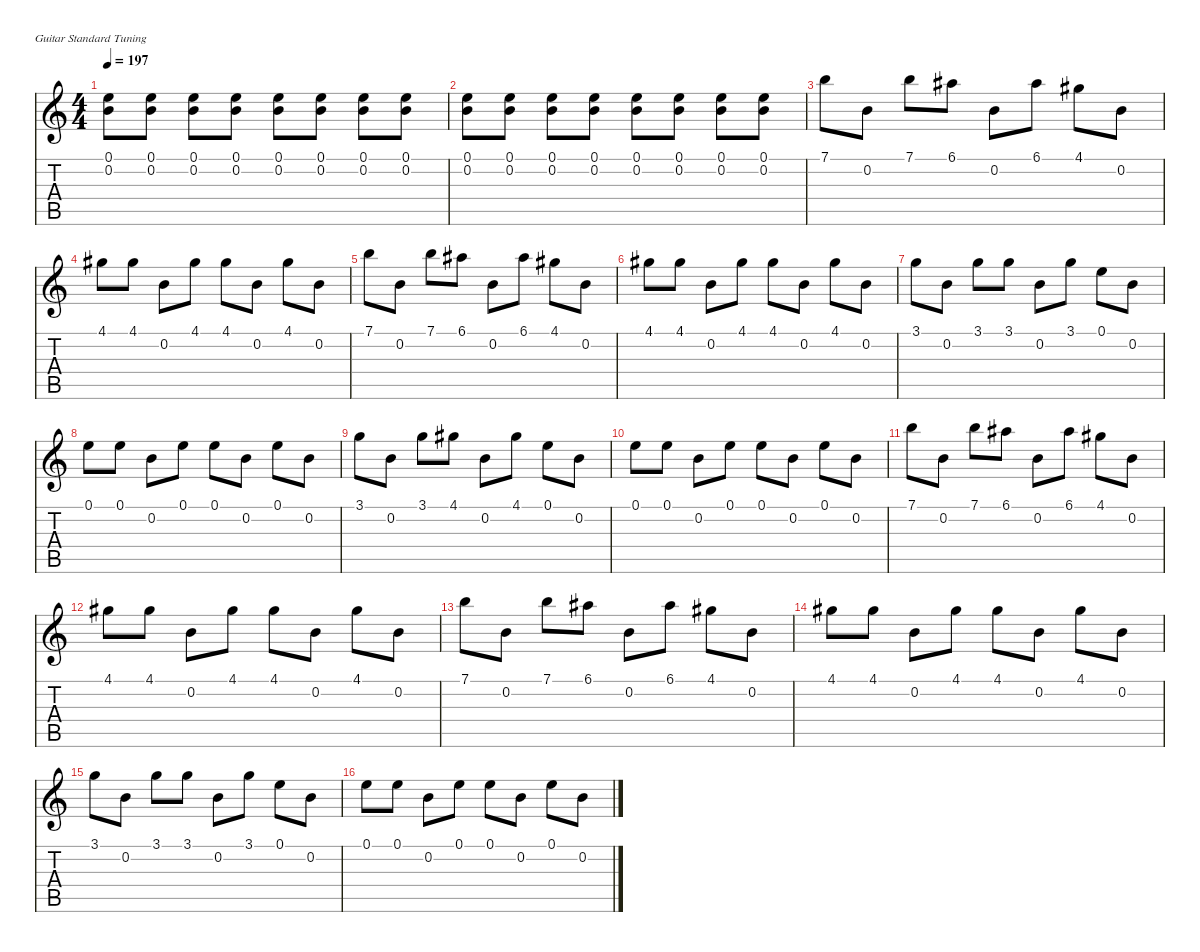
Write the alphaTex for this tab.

\defaultSystemsLayout 4
\hideDynamics
\bracketExtendMode nobrackets
\singleTrackTrackNamePolicy hidden
\multiTrackTrackNamePolicy hidden
\firstSystemTrackNameMode fullname
\firstSystemTrackNameOrientation horizontal
\otherSystemsTrackNameOrientation horizontal
\track ("Guitar 2" "s.guit.") {defaultSystemsLayout 8 instrument acousticguitarsteel}
\staff {score tabs}
\tuning (E4 B3 G3 D3 A2 E2)
\ts (4 4)
\tempo 197
\clef g2
\ks c
(0.1 0.2).8{dy f beam Down} (0.1 0.2).8{beam Down} (0.1 0.2).8{beam Down} (0.1 0.2).8{beam Down} (0.1 0.2).8{beam Down} (0.1 0.2).8{beam Down} (0.1 0.2).8{beam Down} (0.1 0.2).8{beam Down} |
(0.1 0.2).8{beam Down} (0.1 0.2).8{beam Down} (0.1 0.2).8{beam Down} (0.1 0.2).8{beam Down} (0.1 0.2).8{beam Down} (0.1 0.2).8{beam Down} (0.1 0.2).8{beam Down} (0.1 0.2).8{beam Down} |
7.1.8{beam Down} 0.2.8{beam Down} 7.1.8{beam Down} 6.1{acc #}.8{beam Down} 0.2.8{beam Down} 6.1{acc #}.8{beam Down} 4.1{acc #}.8{beam Down} 0.2.8{beam Down} |
4.1{acc #}.8{beam Down} 4.1{acc #}.8{beam Down} 0.2.8{beam Down} 4.1{acc #}.8{beam Down} 4.1{acc #}.8{beam Down} 0.2.8{beam Down} 4.1{acc #}.8{beam Down} 0.2.8{beam Down} |
7.1.8{beam Down} 0.2.8{beam Down} 7.1.8{beam Down} 6.1{acc #}.8{beam Down} 0.2.8{beam Down} 6.1{acc #}.8{beam Down} 4.1{acc #}.8{beam Down} 0.2.8{beam Down} |
4.1{acc #}.8{beam Down} 4.1{acc #}.8{beam Down} 0.2.8{beam Down} 4.1{acc #}.8{beam Down} 4.1{acc #}.8{beam Down} 0.2.8{beam Down} 4.1{acc #}.8{beam Down} 0.2.8{beam Down} |
3.1.8{beam Down} 0.2.8{beam Down} 3.1.8{beam Down} 3.1.8{beam Down} 0.2.8{beam Down} 3.1.8{beam Down} 0.1.8{beam Down} 0.2.8{beam Down} |
0.1.8{beam Down} 0.1.8{beam Down} 0.2.8{beam Down} 0.1.8{beam Down} 0.1.8{beam Down} 0.2.8{beam Down} 0.1.8{beam Down} 0.2.8{beam Down} |
3.1.8{beam Down} 0.2.8{beam Down} 3.1.8{beam Down} 4.1{acc #}.8{beam Down} 0.2.8{beam Down} 4.1{acc #}.8{beam Down} 0.1.8{beam Down} 0.2.8{beam Down} |
0.1.8{beam Down} 0.1.8{beam Down} 0.2.8{beam Down} 0.1.8{beam Down} 0.1.8{beam Down} 0.2.8{beam Down} 0.1.8{beam Down} 0.2.8{beam Down} |
7.1.8{beam Down} 0.2.8{beam Down} 7.1.8{beam Down} 6.1{acc #}.8{beam Down} 0.2.8{beam Down} 6.1{acc #}.8{beam Down} 4.1{acc #}.8{beam Down} 0.2.8{beam Down} |
4.1{acc #}.8{beam Down} 4.1{acc #}.8{beam Down} 0.2.8{beam Down} 4.1{acc #}.8{beam Down} 4.1{acc #}.8{beam Down} 0.2.8{beam Down} 4.1{acc #}.8{beam Down} 0.2.8{beam Down} |
7.1.8{beam Down} 0.2.8{beam Down} 7.1.8{beam Down} 6.1{acc #}.8{beam Down} 0.2.8{beam Down} 6.1{acc #}.8{beam Down} 4.1{acc #}.8{beam Down} 0.2.8{beam Down} |
4.1{acc #}.8{beam Down} 4.1{acc #}.8{beam Down} 0.2.8{beam Down} 4.1{acc #}.8{beam Down} 4.1{acc #}.8{beam Down} 0.2.8{beam Down} 4.1{acc #}.8{beam Down} 0.2.8{beam Down} |
3.1.8{beam Down} 0.2.8{beam Down} 3.1.8{beam Down} 3.1.8{beam Down} 0.2.8{beam Down} 3.1.8{beam Down} 0.1.8{beam Down} 0.2.8{beam Down} |
0.1.8{beam Down} 0.1.8{beam Down} 0.2.8{beam Down} 0.1.8{beam Down} 0.1.8{beam Down} 0.2.8{beam Down} 0.1.8{beam Down} 0.2.8{beam Down}
